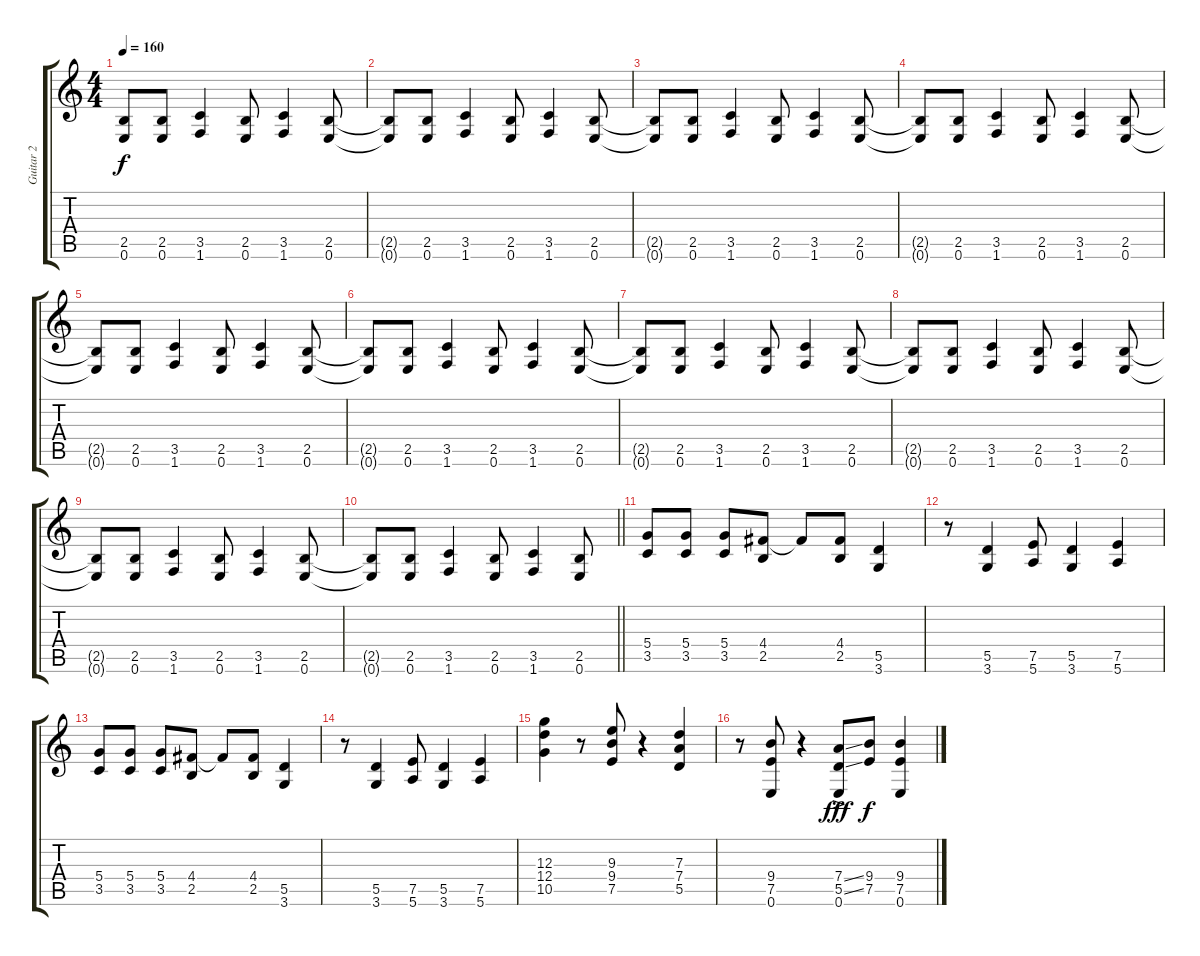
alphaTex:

\track ("Guitar 2" "Guitar 2") {instrument distortionguitar}
\staff {score tabs}
\tuning (E4 B3 G3 D3 A2 E2) {hide}
\ts (4 4)
\tempo 160
\clef g2
\ks c
(2.5{t} 0.6{t}).8{dy f} (2.5 0.6).8 (3.5 1.6).4 (2.5 0.6).8 (3.5 1.6).4 (2.5 0.6).8 |
(2.5{t} 0.6{t}).8 (2.5 0.6).8 (3.5 1.6).4 (2.5 0.6).8 (3.5 1.6).4 (2.5 0.6).8 |
(2.5{t} 0.6{t}).8 (2.5 0.6).8 (3.5 1.6).4 (2.5 0.6).8 (3.5 1.6).4 (2.5 0.6).8 |
(2.5{t} 0.6{t}).8 (2.5 0.6).8 (3.5 1.6).4 (2.5 0.6).8 (3.5 1.6).4 (2.5 0.6).8 |
(2.5{t} 0.6{t}).8 (2.5 0.6).8 (3.5 1.6).4 (2.5 0.6).8 (3.5 1.6).4 (2.5 0.6).8 |
(2.5{t} 0.6{t}).8 (2.5 0.6).8 (3.5 1.6).4 (2.5 0.6).8 (3.5 1.6).4 (2.5 0.6).8 |
(2.5{t} 0.6{t}).8 (2.5 0.6).8 (3.5 1.6).4 (2.5 0.6).8 (3.5 1.6).4 (2.5 0.6).8 |
(2.5{t} 0.6{t}).8 (2.5 0.6).8 (3.5 1.6).4 (2.5 0.6).8 (3.5 1.6).4 (2.5 0.6).8 |
(2.5{t} 0.6{t}).8 (2.5 0.6).8 (3.5 1.6).4 (2.5 0.6).8 (3.5 1.6).4 (2.5 0.6).8 |
\barLineRight lightlight
(2.5{t} 0.6{t}).8 (2.5 0.6).8 (3.5 1.6).4 (2.5 0.6).8 (3.5 1.6).4 (2.5 0.6).8 |
(5.4 3.5).8 (5.4 3.5).8 (5.4 3.5).8 (4.4 2.5).8 4.4{t}.8 (4.4 2.5).8 (5.5 3.6).4 |
r.8 (5.5 3.6).4 (7.5 5.6).8 (5.5 3.6).4 (7.5 5.6).4 |
(5.4 3.5).8 (5.4 3.5).8 (5.4 3.5).8 (4.4 2.5).8 4.4{t}.8 (4.4 2.5).8 (5.5 3.6).4 |
r.8 (5.5 3.6).4 (7.5 5.6).8 (5.5 3.6).4 (7.5 5.6).4 |
(12.3 12.4 10.5).4 r.8 (9.3 9.4 7.5).8 r.4 (7.3 7.4 5.5).4 |
r.8 (9.4 7.5 0.6).8 r.4 (7.4{ss ac} 5.5{ss ac} 0.6{ac}).8{dy fff} (9.4 7.5).8{dy f} (9.4 7.5 0.6).4
